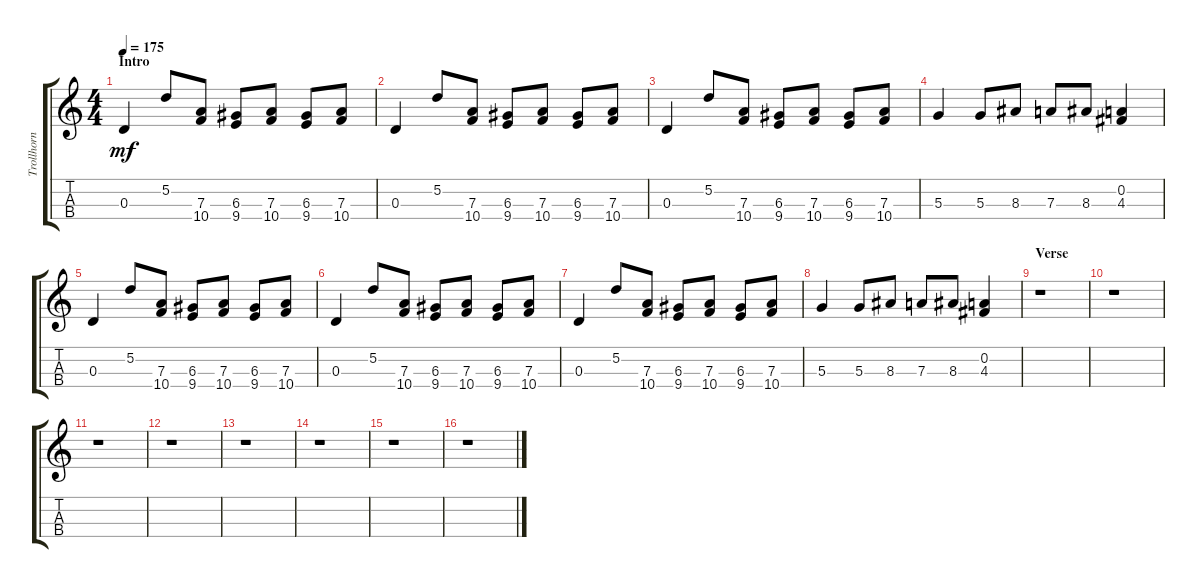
\track ("Trollhorn (strings)" "Trollhorn ") {instrument stringensemble1}
\staff {score tabs}
\tuning (E5 A4 D4 G3) {hide}
\ts (4 4)
\section ("" "Intro")
\tempo 175
\clef g2
\ks c
0.3.4{dy mf} 5.2.8 (7.3 10.4).8 (6.3 9.4).8 (7.3 10.4).8 (6.3 9.4).8 (7.3 10.4).8 |
0.3.4 5.2.8 (7.3 10.4).8 (6.3 9.4).8 (7.3 10.4).8 (6.3 9.4).8 (7.3 10.4).8 |
0.3.4 5.2.8 (7.3 10.4).8 (6.3 9.4).8 (7.3 10.4).8 (6.3 9.4).8 (7.3 10.4).8 |
5.3.4 5.3.8 8.3.8 7.3.8 8.3.8 (0.2 4.3).4 |
0.3.4 5.2.8 (7.3 10.4).8 (6.3 9.4).8 (7.3 10.4).8 (6.3 9.4).8 (7.3 10.4).8 |
0.3.4 5.2.8 (7.3 10.4).8 (6.3 9.4).8 (7.3 10.4).8 (6.3 9.4).8 (7.3 10.4).8 |
0.3.4 5.2.8 (7.3 10.4).8 (6.3 9.4).8 (7.3 10.4).8 (6.3 9.4).8 (7.3 10.4).8 |
5.3.4 5.3.8 8.3.8 7.3.8 8.3.8 (0.2 4.3).4 |
\section ("" "Verse")
r.1 |
r.1 |
r.1 |
r.1 |
r.1 |
r.1 |
r.1 |
r.1
